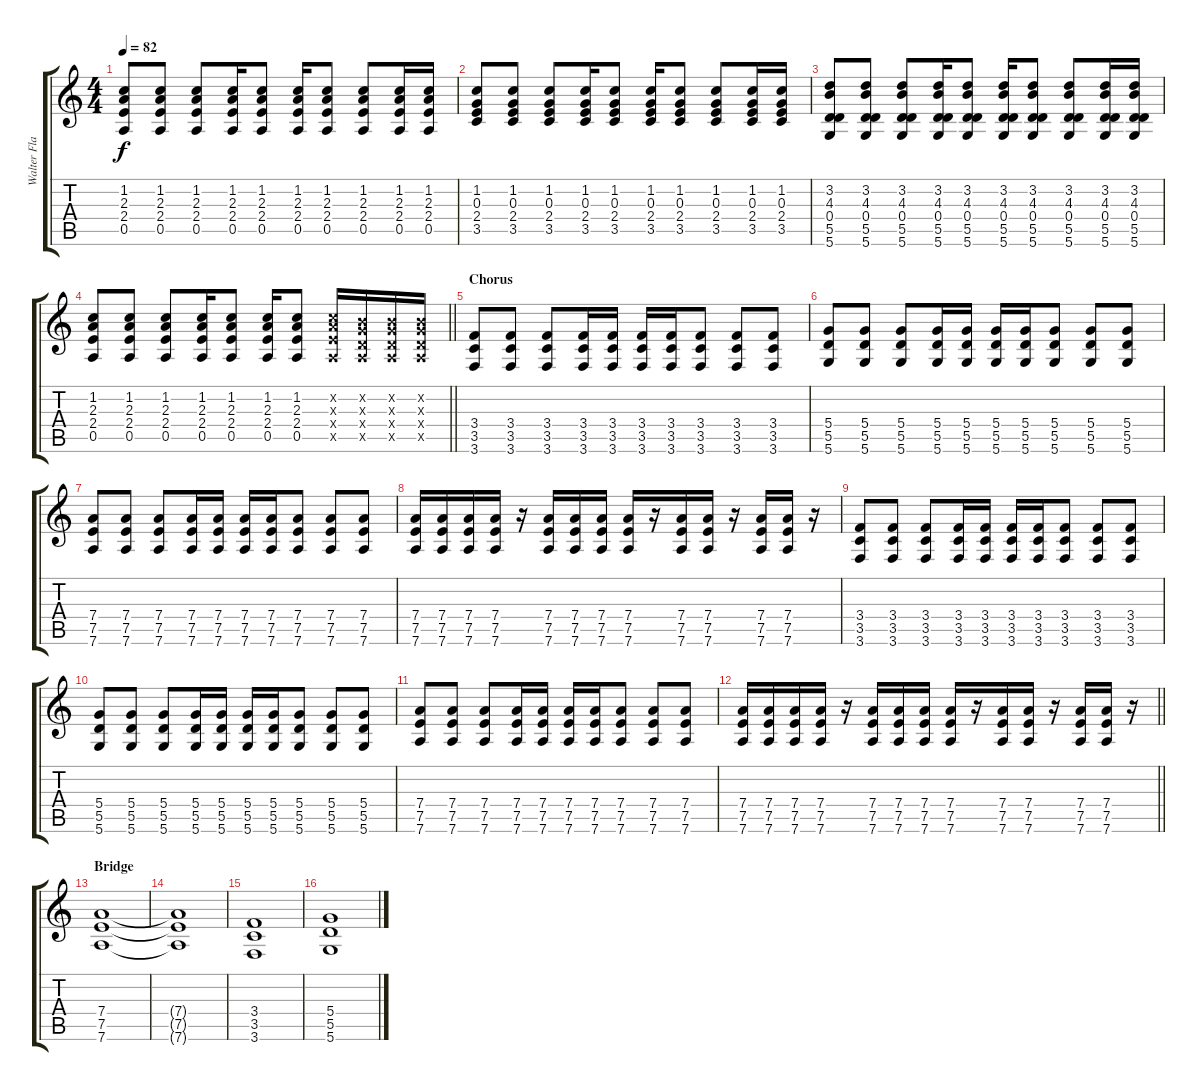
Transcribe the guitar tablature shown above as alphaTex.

\track ("Walter Flakus (Rhythm Guitar)" "Walter Fla") {instrument distortionguitar}
\staff {score tabs}
\tuning (E4 B3 G3 D3 A2 D2) {hide}
\ts (4 4)
\tempo 82
\clef g2
\ks c
(1.2 2.3 2.4 0.5).8{dy f} (1.2 2.3 2.4 0.5).8 (1.2 2.3 2.4 0.5).8 (1.2 2.3 2.4 0.5).16 (1.2 2.3 2.4 0.5).8 (1.2 2.3 2.4 0.5).16 (1.2 2.3 2.4 0.5).8 (1.2 2.3 2.4 0.5).8 (1.2 2.3 2.4 0.5).16 (1.2 2.3 2.4 0.5).16 |
(1.2 0.3 2.4 3.5).8 (1.2 0.3 2.4 3.5).8 (1.2 0.3 2.4 3.5).8 (1.2 0.3 2.4 3.5).16 (1.2 0.3 2.4 3.5).8 (1.2 0.3 2.4 3.5).16 (1.2 0.3 2.4 3.5).8 (1.2 0.3 2.4 3.5).8 (1.2 0.3 2.4 3.5).16 (1.2 0.3 2.4 3.5).16 |
(3.2 4.3 0.4 5.5 5.6).8 (3.2 4.3 0.4 5.5 5.6).8 (3.2 4.3 0.4 5.5 5.6).8 (3.2 4.3 0.4 5.5 5.6).16 (3.2 4.3 0.4 5.5 5.6).8 (3.2 4.3 0.4 5.5 5.6).16 (3.2 4.3 0.4 5.5 5.6).8 (3.2 4.3 0.4 5.5 5.6).8 (3.2 4.3 0.4 5.5 5.6).16 (3.2 4.3 0.4 5.5 5.6).16 |
\barLineRight lightlight
(1.2 2.3 2.4 0.5).8 (1.2 2.3 2.4 0.5).8 (1.2 2.3 2.4 0.5).8 (1.2 2.3 2.4 0.5).16 (1.2 2.3 2.4 0.5).8 (1.2 2.3 2.4 0.5).16 (1.2 2.3 2.4 0.5).8 (1.2{x} 2.3{x} 2.4{x} 0.5{x}).16{volume 13 instrument distortionguitar} (0.2{x} 0.3{x} 0.4{x} 0.5{x}).16 (0.2{x} 0.3{x} 0.4{x} 0.5{x}).16 (0.2{x} 0.3{x} 0.4{x} 0.5{x}).16 |
\section ("" "Chorus")
(3.4 3.5 3.6).8 (3.4 3.5 3.6).8 (3.4 3.5 3.6).8 (3.4 3.5 3.6).16 (3.4 3.5 3.6).16 (3.4 3.5 3.6).16 (3.4 3.5 3.6).16 (3.4 3.5 3.6).8 (3.4 3.5 3.6).8 (3.4 3.5 3.6).8 |
(5.4 5.5 5.6).8 (5.4 5.5 5.6).8 (5.4 5.5 5.6).8 (5.4 5.5 5.6).16 (5.4 5.5 5.6).16 (5.4 5.5 5.6).16 (5.4 5.5 5.6).16 (5.4 5.5 5.6).8 (5.4 5.5 5.6).8 (5.4 5.5 5.6).8 |
(7.4 7.5 7.6).8 (7.4 7.5 7.6).8 (7.4 7.5 7.6).8 (7.4 7.5 7.6).16 (7.4 7.5 7.6).16 (7.4 7.5 7.6).16 (7.4 7.5 7.6).16 (7.4 7.5 7.6).8 (7.4 7.5 7.6).8 (7.4 7.5 7.6).8 |
(7.4 7.5 7.6).16 (7.4 7.5 7.6).16 (7.4 7.5 7.6).16 (7.4 7.5 7.6).16 r.16 (7.4 7.5 7.6).16 (7.4 7.5 7.6).16 (7.4 7.5 7.6).16 (7.4 7.5 7.6).16 r.16 (7.4 7.5 7.6).16 (7.4 7.5 7.6).16 r.16 (7.4 7.5 7.6).16 (7.4 7.5 7.6).16 r.16 |
(3.4 3.5 3.6).8 (3.4 3.5 3.6).8 (3.4 3.5 3.6).8 (3.4 3.5 3.6).16 (3.4 3.5 3.6).16 (3.4 3.5 3.6).16 (3.4 3.5 3.6).16 (3.4 3.5 3.6).8 (3.4 3.5 3.6).8 (3.4 3.5 3.6).8 |
(5.4 5.5 5.6).8 (5.4 5.5 5.6).8 (5.4 5.5 5.6).8 (5.4 5.5 5.6).16 (5.4 5.5 5.6).16 (5.4 5.5 5.6).16 (5.4 5.5 5.6).16 (5.4 5.5 5.6).8 (5.4 5.5 5.6).8 (5.4 5.5 5.6).8 |
(7.4 7.5 7.6).8 (7.4 7.5 7.6).8 (7.4 7.5 7.6).8 (7.4 7.5 7.6).16 (7.4 7.5 7.6).16 (7.4 7.5 7.6).16 (7.4 7.5 7.6).16 (7.4 7.5 7.6).8 (7.4 7.5 7.6).8 (7.4 7.5 7.6).8 |
\barLineRight lightlight
(7.4 7.5 7.6).16 (7.4 7.5 7.6).16 (7.4 7.5 7.6).16 (7.4 7.5 7.6).16 r.16 (7.4 7.5 7.6).16 (7.4 7.5 7.6).16 (7.4 7.5 7.6).16 (7.4 7.5 7.6).16 r.16 (7.4 7.5 7.6).16 (7.4 7.5 7.6).16 r.16 (7.4 7.5 7.6).16 (7.4 7.5 7.6).16 r.16 |
\section ("" "Bridge")
(7.4 7.5 7.6).1{volume 10} |
(7.4{t} 7.5{t} 7.6{t}).1 |
(3.4 3.5 3.6).1 |
(5.4 5.5 5.6).1
